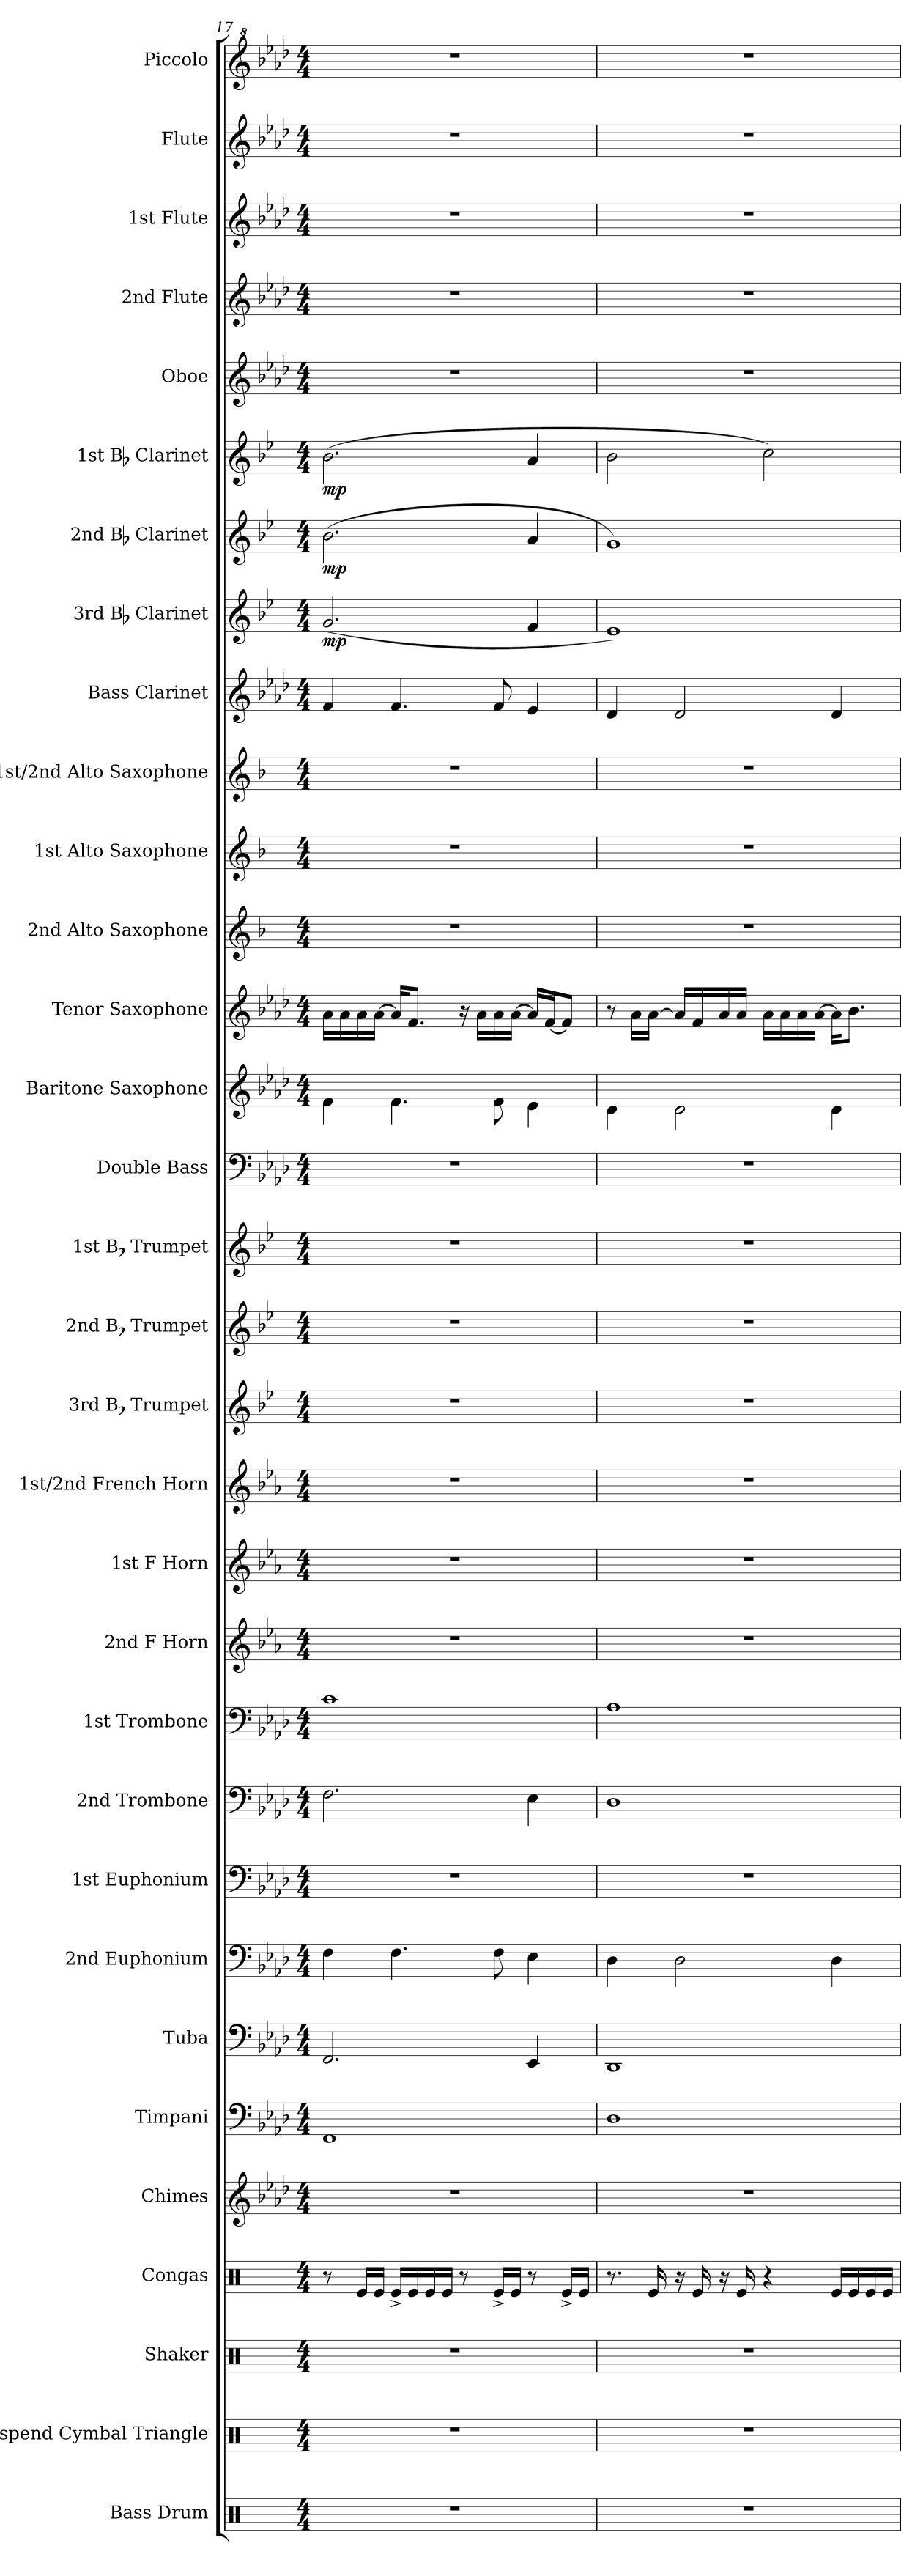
**kern	**kern	**kern	**kern	**kern	**kern	**kern	**kern	**kern	**kern	**kern	**kern	**kern	**kern	**kern	**kern	**kern	**kern	**kern	**kern	**kern	**kern	**kern	**kern	**kern	**dynam	**kern	**dynam	**kern	**dynam	**kern	**kern	**kern	**kern	**kern
*part32	*part31	*part30	*part29	*part28	*part27	*part26	*part25	*part24	*part23	*part22	*part21	*part20	*part19	*part18	*part17	*part16	*part15	*part14	*part13	*part12	*part11	*part10	*part9	*part8	*part8	*part7	*part7	*part6	*part6	*part5	*part4	*part3	*part2	*part1
*staff32	*staff31	*staff30	*staff29	*staff28	*staff27	*staff26	*staff25	*staff24	*staff23	*staff22	*staff21	*staff20	*staff19	*staff18	*staff17	*staff16	*staff15	*staff14	*staff13	*staff12	*staff11	*staff10	*staff9	*staff8	*staff8	*staff7	*staff7	*staff6	*staff6	*staff5	*staff4	*staff3	*staff2	*staff1
*I"Bass Drum	*I"Suspend Cymbal Triangle	*I"Shaker	*I"Congas	*I"Chimes	*I"Timpani	*I"Tuba	*I"2nd Euphonium	*I"1st Euphonium	*I"2nd Trombone	*I"1st Trombone	*I"2nd F Horn	*I"1st F Horn	*I"1st/2nd French Horn	*I"3rd Bb Trumpet	*I"2nd Bb Trumpet	*I"1st Bb Trumpet	*I"Double Bass	*I"Baritone Saxophone	*I"Tenor Saxophone	*I"2nd Alto Saxophone	*I"1st Alto Saxophone	*I"1st/2nd Alto Saxophone	*I"Bass Clarinet	*I"3rd Bb Clarinet	*	*I"2nd Bb Clarinet	*	*I"1st Bb Clarinet	*	*I"Oboe	*I"2nd Flute	*I"1st Flute	*I"Flute	*I"Piccolo
*I'B. Dr.	*I'Sus.C Tri.	*I'Sh.	*I'Co.	*I'Chm.	*I'Timp.	*I'Tba.	*I'Euph. 2	*I'Euph. 1	*I'Tbn. 2	*I'Tbn. 1	*I'F Hn. 2	*I'F Hn. 1	*I'F Hn. 1/2	*I'Tpt. 3	*I'Tpt. 2	*I'Tpt. 1	*I'D. Bass	*I'Bar. Sax	*I'T. Sax.	*I'A. Sax. 2	*I'A. Sax. 1	*I'A. Sax. 1/2	*I'B. Cl.	*I'Cl. 3	*	*I'Cl. 2	*	*I'Cl. 1	*	*I'Ob.	*I'Fl. 2	*I'Fl. 1	*I'Fl.	*I'Picc.
*clefX	*clefX	*clefX	*clefX	*clefG2	*clefF4	*clefF4	*clefF4	*clefF4	*clefF4	*clefF4	*clefG2	*clefG2	*clefG2	*clefG2	*clefG2	*clefG2	*clefF4	*clefG2	*clefG2	*clefG2	*clefG2	*clefG2	*clefG2	*clefG2	*	*clefG2	*	*clefG2	*	*clefG2	*clefG2	*clefG2	*clefG2	*clefG^2
*	*	*	*	*	*	*	*	*	*	*	*ITrd4c7	*ITrd4c7	*ITrd4c7	*ITrd1c2	*ITrd1c2	*ITrd1c2	*ITrd7c12	*ITrd12c21	*ITrd8c14	*ITrd5c9	*ITrd5c9	*ITrd5c9	*ITrd8c14	*ITrd1c2	*	*ITrd1c2	*	*ITrd1c2	*	*	*	*	*	*ITrd-7c-12
*k[]	*k[]	*k[]	*k[]	*k[b-e-a-d-]	*k[b-e-a-d-]	*k[b-e-a-d-]	*k[b-e-a-d-]	*k[b-e-a-d-]	*k[b-e-a-d-]	*k[b-e-a-d-]	*k[b-e-a-d-]	*k[b-e-a-d-]	*k[b-e-a-d-]	*k[b-e-a-d-]	*k[b-e-a-d-]	*k[b-e-a-d-]	*k[b-e-a-d-]	*k[b-e-a-d-]	*k[b-e-a-d-]	*k[b-e-a-d-]	*k[b-e-a-d-]	*k[b-e-a-d-]	*k[b-e-a-d-]	*k[b-e-a-d-]	*	*k[b-e-a-d-]	*	*k[b-e-a-d-]	*	*k[b-e-a-d-]	*k[b-e-a-d-]	*k[b-e-a-d-]	*k[b-e-a-d-]	*k[b-e-a-d-]
*M4/4	*M4/4	*M4/4	*M4/4	*M4/4	*M4/4	*M4/4	*M4/4	*M4/4	*M4/4	*M4/4	*M4/4	*M4/4	*M4/4	*M4/4	*M4/4	*M4/4	*M4/4	*M4/4	*M4/4	*M4/4	*M4/4	*M4/4	*M4/4	*M4/4	*	*M4/4	*	*M4/4	*	*M4/4	*M4/4	*M4/4	*M4/4	*M4/4
=17	=17	=17	=17	=17	=17	=17	=17	=17	=17	=17	=17	=17	=17	=17	=17	=17	=17	=17	=17	=17	=17	=17	=17	=17	=17	=17	=17	=17	=17	=17	=17	=17	=17	=17
!	!	!	!	!	!	!	!	!	!	!	!	!	!	!	!	!	!	!	!	!	!	!	!	!	!LO:DY:b	!	!LO:DY:b	!	!LO:DY:b	!	!	!	!	!
1r	1r	1r	8r	1r	1FF	2.FF/	4F\	1r	2.F\	1c	1r	1r	1r	1r	1r	1r	1r	4F\	16A-\LL	1r	1r	1r	4F/	(2.f/	mp	(2.a-\	mp	(2.a-\	mp	1r	1r	1r	1r	1r
.	.	.	.	.	.	.	.	.	.	.	.	.	.	.	.	.	.	.	16A-\	.	.	.	.	.	.	.	.	.	.	.	.	.	.	.
.	.	.	16Re/LL	.	.	.	.	.	.	.	.	.	.	.	.	.	.	.	16A-\	.	.	.	.	.	.	.	.	.	.	.	.	.	.	.
.	.	.	16Re/JJ	.	.	.	.	.	.	.	.	.	.	.	.	.	.	.	[16A-\JJ	.	.	.	.	.	.	.	.	.	.	.	.	.	.	.
.	.	.	16Re^/LL	.	.	.	4.F\	.	.	.	.	.	.	.	.	.	.	4.F\	16A-/KL]	.	.	.	4.F/	.	.	.	.	.	.	.	.	.	.	.
.	.	.	16Re/	.	.	.	.	.	.	.	.	.	.	.	.	.	.	.	8.F/J	.	.	.	.	.	.	.	.	.	.	.	.	.	.	.
.	.	.	16Re/	.	.	.	.	.	.	.	.	.	.	.	.	.	.	.	.	.	.	.	.	.	.	.	.	.	.	.	.	.	.	.
.	.	.	16Re/JJ	.	.	.	.	.	.	.	.	.	.	.	.	.	.	.	.	.	.	.	.	.	.	.	.	.	.	.	.	.	.	.
.	.	.	8r	.	.	.	.	.	.	.	.	.	.	.	.	.	.	.	16r	.	.	.	.	.	.	.	.	.	.	.	.	.	.	.
.	.	.	.	.	.	.	.	.	.	.	.	.	.	.	.	.	.	.	16A-\LL	.	.	.	.	.	.	.	.	.	.	.	.	.	.	.
.	.	.	16Re^/LL	.	.	.	8F\	.	.	.	.	.	.	.	.	.	.	8F\	16A-\	.	.	.	8F/	.	.	.	.	.	.	.	.	.	.	.
.	.	.	16Re/JJ	.	.	.	.	.	.	.	.	.	.	.	.	.	.	.	[16A-\JJ	.	.	.	.	.	.	.	.	.	.	.	.	.	.	.
.	.	.	8r	.	.	4EE-/	4E-\	.	4E-\	.	.	.	.	.	.	.	.	4E-\	16A-/LL]	.	.	.	4E-/	4e-/	.	4g/	.	4g/	.	.	.	.	.	.
.	.	.	.	.	.	.	.	.	.	.	.	.	.	.	.	.	.	.	[16F/J	.	.	.	.	.	.	.	.	.	.	.	.	.	.	.
.	.	.	16Re^/LL	.	.	.	.	.	.	.	.	.	.	.	.	.	.	.	8F/J]	.	.	.	.	.	.	.	.	.	.	.	.	.	.	.
.	.	.	16Re/JJ	.	.	.	.	.	.	.	.	.	.	.	.	.	.	.	.	.	.	.	.	.	.	.	.	.	.	.	.	.	.	.
=18	=18	=18	=18	=18	=18	=18	=18	=18	=18	=18	=18	=18	=18	=18	=18	=18	=18	=18	=18	=18	=18	=18	=18	=18	=18	=18	=18	=18	=18	=18	=18	=18	=18	=18
1r	1r	1r	8.r	1r	1D-	1DD-	4D-\	1r	1D-	1A-	1r	1r	1r	1r	1r	1r	1r	4D-\	8r	1r	1r	1r	4D-/	1d-)	.	1f)	.	2a-\	.	1r	1r	1r	1r	1r
.	.	.	.	.	.	.	.	.	.	.	.	.	.	.	.	.	.	.	16A-\LL	.	.	.	.	.	.	.	.	.	.	.	.	.	.	.
.	.	.	16Re/	.	.	.	.	.	.	.	.	.	.	.	.	.	.	.	[16A-\JJ	.	.	.	.	.	.	.	.	.	.	.	.	.	.	.
.	.	.	16r	.	.	.	2D-\	.	.	.	.	.	.	.	.	.	.	2D-\	16A-/LL]	.	.	.	2D-/	.	.	.	.	.	.	.	.	.	.	.
.	.	.	16Re/	.	.	.	.	.	.	.	.	.	.	.	.	.	.	.	16F/	.	.	.	.	.	.	.	.	.	.	.	.	.	.	.
.	.	.	16r	.	.	.	.	.	.	.	.	.	.	.	.	.	.	.	16A-/	.	.	.	.	.	.	.	.	.	.	.	.	.	.	.
.	.	.	16Re/	.	.	.	.	.	.	.	.	.	.	.	.	.	.	.	16A-/JJ	.	.	.	.	.	.	.	.	.	.	.	.	.	.	.
.	.	.	4r	.	.	.	.	.	.	.	.	.	.	.	.	.	.	.	16A-\LL	.	.	.	.	.	.	.	.	2b-\)	.	.	.	.	.	.
.	.	.	.	.	.	.	.	.	.	.	.	.	.	.	.	.	.	.	16A-\	.	.	.	.	.	.	.	.	.	.	.	.	.	.	.
.	.	.	.	.	.	.	.	.	.	.	.	.	.	.	.	.	.	.	16A-\	.	.	.	.	.	.	.	.	.	.	.	.	.	.	.
.	.	.	.	.	.	.	.	.	.	.	.	.	.	.	.	.	.	.	[16A-\JJ	.	.	.	.	.	.	.	.	.	.	.	.	.	.	.
.	.	.	16Re/LL	.	.	.	4D-\	.	.	.	.	.	.	.	.	.	.	4D-\	16A-\KL]	.	.	.	4D-/	.	.	.	.	.	.	.	.	.	.	.
.	.	.	16Re/	.	.	.	.	.	.	.	.	.	.	.	.	.	.	.	8.B-\J	.	.	.	.	.	.	.	.	.	.	.	.	.	.	.
.	.	.	16Re/	.	.	.	.	.	.	.	.	.	.	.	.	.	.	.	.	.	.	.	.	.	.	.	.	.	.	.	.	.	.	.
.	.	.	16Re/JJ	.	.	.	.	.	.	.	.	.	.	.	.	.	.	.	.	.	.	.	.	.	.	.	.	.	.	.	.	.	.	.
=	=	=	=	=	=	=	=	=	=	=	=	=	=	=	=	=	=	=	=	=	=	=	=	=	=	=	=	=	=	=	=	=	=	=
*-	*-	*-	*-	*-	*-	*-	*-	*-	*-	*-	*-	*-	*-	*-	*-	*-	*-	*-	*-	*-	*-	*-	*-	*-	*-	*-	*-	*-	*-	*-	*-	*-	*-	*-
